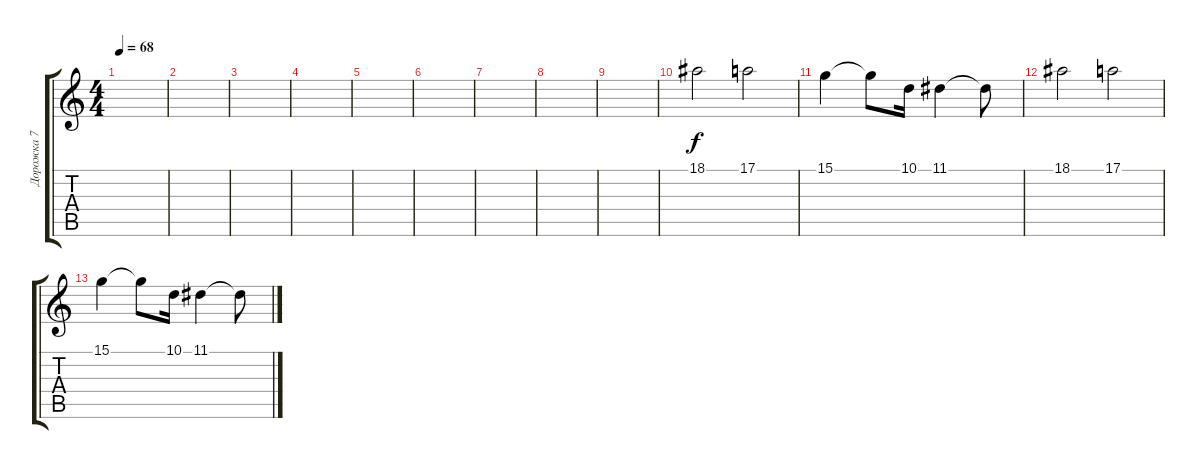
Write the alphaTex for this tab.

\track ("Дорожка 7" "Дорожка 7") {instrument electricgrandpiano}
\staff {score tabs}
\tuning (E4 B3 G3 D3 A2 E2) {hide}
\ts (4 4)
\tempo 68
\clef g2
\ks c
|
|
|
|
|
|
|
|
|
18.1.2{dy f} 17.1.2 |
15.1.4 15.1{t}.8 10.1.16 11.1.4 11.1{t}.8 |
18.1.2 17.1.2 |
15.1.4 15.1{t}.8 10.1.16 11.1.4 11.1{t}.8
